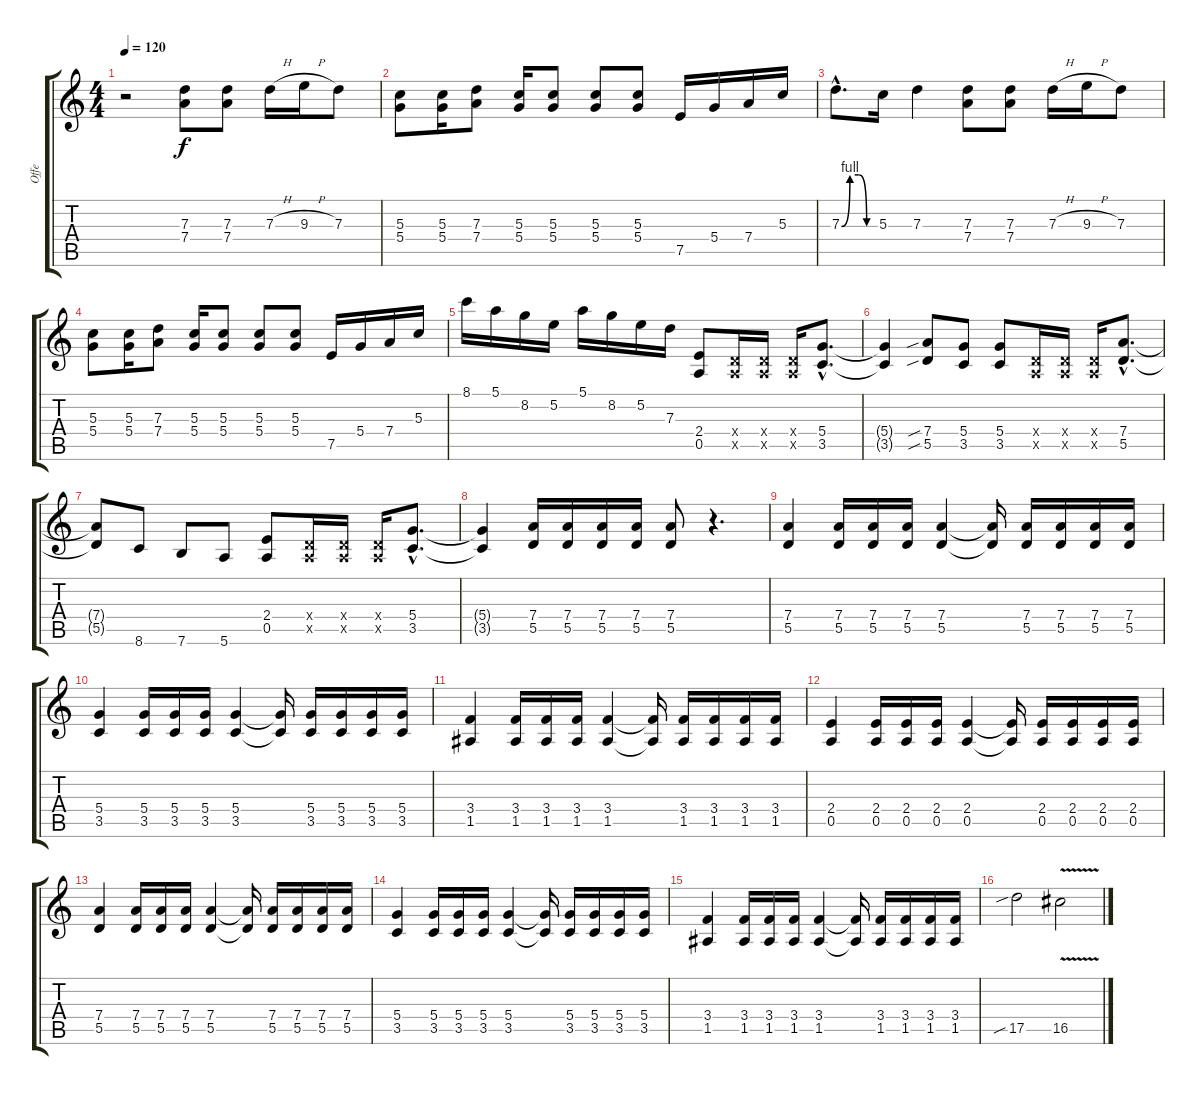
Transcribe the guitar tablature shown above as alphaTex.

\track ("Offe" "Offe") {instrument distortionguitar}
\staff {score tabs}
\tuning (E4 B3 G3 D3 A2 E2) {hide}
\ts (4 4)
\tempo 120
\clef g2
\ks c
r.2{dy f} (7.3 7.4).8 (7.3 7.4).8 7.3{h}.16 9.3{h}.16 7.3.8 |
(5.3 5.4).8 (5.3 5.4).16 (7.3 7.4).8 (5.3 5.4).16 (5.3 5.4).8 (5.3 5.4).8 (5.3 5.4).8 7.5.16 5.4.16 7.4.16 5.3.16 |
7.3{be (custom 0 0 15 4 30 4 45 0 60 0) hac}.8{d} 5.3.16 7.3.4 (7.3 7.4).8 (7.3 7.4).8 7.3{h}.16 9.3{h}.16 7.3.8 |
(5.3 5.4).8 (5.3 5.4).16 (7.3 7.4).8 (5.3 5.4).16 (5.3 5.4).8 (5.3 5.4).8 (5.3 5.4).8 7.5.16 5.4.16 7.4.16 5.3.16 |
8.1.16 5.1.16 8.2.16 5.2.16 5.1.16 8.2.16 5.2.16 7.3.16 (2.4 0.5).8 (0.4{x} 0.5{x}).16 (0.4{x} 0.5{x}).16 (0.4{x} 0.5{x}).16 (5.4{hac} 3.5{hac}).8{d} |
(5.4{t} 3.5{t}).4 (7.4{sib} 5.5{sib}).8 (5.4 3.5).8 (5.4 3.5).8 (0.4{x} 0.5{x}).16 (0.4{x} 0.5{x}).16 (0.4{x} 0.5{x}).16 (7.4{hac} 5.5{hac}).8{d} |
(7.4{t} 5.5{t}).8 8.6.8 7.6.8 5.6.8 (2.4 0.5).8 (0.4{x} 0.5{x}).16 (0.4{x} 0.5{x}).16 (0.4{x} 0.5{x}).16 (5.4{hac} 3.5{hac}).8{d} |
(5.4{t} 3.5{t}).4 (7.4 5.5).16 (7.4 5.5).16 (7.4 5.5).16 (7.4 5.5).16 (7.4 5.5).8 r.4{d} |
(7.4 5.5).4 (7.4 5.5).16 (7.4 5.5).16 (7.4 5.5).16 (7.4 5.5).4 (7.4{t} 5.5{t}).16 (7.4 5.5).16 (7.4 5.5).16 (7.4 5.5).16 (7.4 5.5).16 |
(5.4 3.5).4 (5.4 3.5).16 (5.4 3.5).16 (5.4 3.5).16 (5.4 3.5).4 (5.4{t} 3.5{t}).16 (5.4 3.5).16 (5.4 3.5).16 (5.4 3.5).16 (5.4 3.5).16 |
(3.4 1.5).4 (3.4 1.5).16 (3.4 1.5).16 (3.4 1.5).16 (3.4 1.5).4 (3.4{t} 1.5{t}).16 (3.4 1.5).16 (3.4 1.5).16 (3.4 1.5).16 (3.4 1.5).16 |
(2.4 0.5).4 (2.4 0.5).16 (2.4 0.5).16 (2.4 0.5).16 (2.4 0.5).4 (2.4{t} 0.5{t}).16 (2.4 0.5).16 (2.4 0.5).16 (2.4 0.5).16 (2.4 0.5).16 |
(7.4 5.5).4 (7.4 5.5).16 (7.4 5.5).16 (7.4 5.5).16 (7.4 5.5).4 (7.4{t} 5.5{t}).16 (7.4 5.5).16 (7.4 5.5).16 (7.4 5.5).16 (7.4 5.5).16 |
(5.4 3.5).4 (5.4 3.5).16 (5.4 3.5).16 (5.4 3.5).16 (5.4 3.5).4 (5.4{t} 3.5{t}).16 (5.4 3.5).16 (5.4 3.5).16 (5.4 3.5).16 (5.4 3.5).16 |
(3.4 1.5).4 (3.4 1.5).16 (3.4 1.5).16 (3.4 1.5).16 (3.4 1.5).4 (3.4{t} 1.5{t}).16 (3.4 1.5).16 (3.4 1.5).16 (3.4 1.5).16 (3.4 1.5).16 |
17.5{sib}.2 16.5{v}.2
